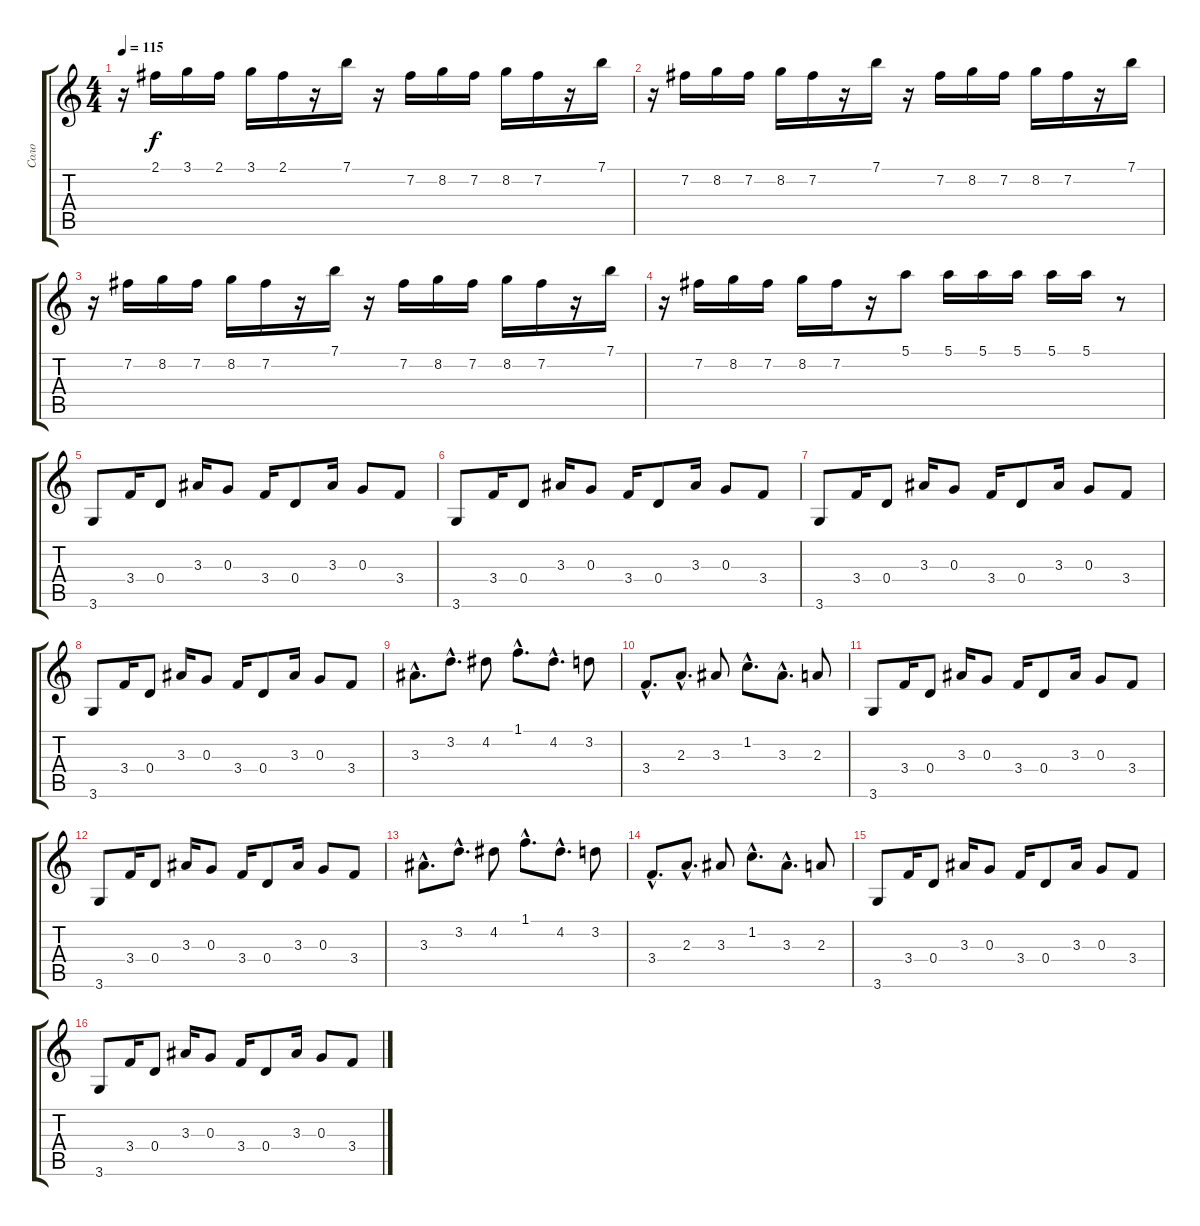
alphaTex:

\track ("Соло" "Соло") {instrument distortionguitar}
\staff {score tabs}
\tuning (E4 B3 G3 D3 A2 E2) {hide}
\ts (4 4)
\tempo 115
\clef g2
\ks c
r.16{dy f} 2.1.16 3.1.16 2.1.16 3.1.16 2.1.16 r.16 7.1.16 r.16 7.2.16 8.2.16 7.2.16 8.2.16 7.2.16 r.16 7.1.16 |
r.16 7.2.16 8.2.16 7.2.16 8.2.16 7.2.16 r.16 7.1.16 r.16 7.2.16 8.2.16 7.2.16 8.2.16 7.2.16 r.16 7.1.16 |
r.16 7.2.16 8.2.16 7.2.16 8.2.16 7.2.16 r.16 7.1.16 r.16 7.2.16 8.2.16 7.2.16 8.2.16 7.2.16 r.16 7.1.16 |
r.16 7.2.16 8.2.16 7.2.16 8.2.16 7.2.16 r.16 5.1.8 5.1.16 5.1.16 5.1.16 5.1.16 5.1.16 r.8 |
3.6.8 3.4.16 0.4.8 3.3.16 0.3.8 3.4.16 0.4.8 3.3.16 0.3.8 3.4.8 |
3.6.8 3.4.16 0.4.8 3.3.16 0.3.8 3.4.16 0.4.8 3.3.16 0.3.8 3.4.8 |
3.6.8 3.4.16 0.4.8 3.3.16 0.3.8 3.4.16 0.4.8 3.3.16 0.3.8 3.4.8 |
3.6.8 3.4.16 0.4.8 3.3.16 0.3.8 3.4.16 0.4.8 3.3.16 0.3.8 3.4.8 |
3.3{hac}.8{d} 3.2{hac}.8{d} 4.2.8 1.1{hac}.8{d} 4.2{hac}.8{d} 3.2.8 |
3.4{hac}.8{d} 2.3{hac}.8{d} 3.3.8 1.2{hac}.8{d} 3.3{hac}.8{d} 2.3.8 |
3.6.8 3.4.16 0.4.8 3.3.16 0.3.8 3.4.16 0.4.8 3.3.16 0.3.8 3.4.8 |
3.6.8 3.4.16 0.4.8 3.3.16 0.3.8 3.4.16 0.4.8 3.3.16 0.3.8 3.4.8 |
3.3{hac}.8{d} 3.2{hac}.8{d} 4.2.8 1.1{hac}.8{d} 4.2{hac}.8{d} 3.2.8 |
3.4{hac}.8{d} 2.3{hac}.8{d} 3.3.8 1.2{hac}.8{d} 3.3{hac}.8{d} 2.3.8 |
3.6.8 3.4.16 0.4.8 3.3.16 0.3.8 3.4.16 0.4.8 3.3.16 0.3.8 3.4.8 |
3.6.8 3.4.16 0.4.8 3.3.16 0.3.8 3.4.16 0.4.8 3.3.16 0.3.8 3.4.8
